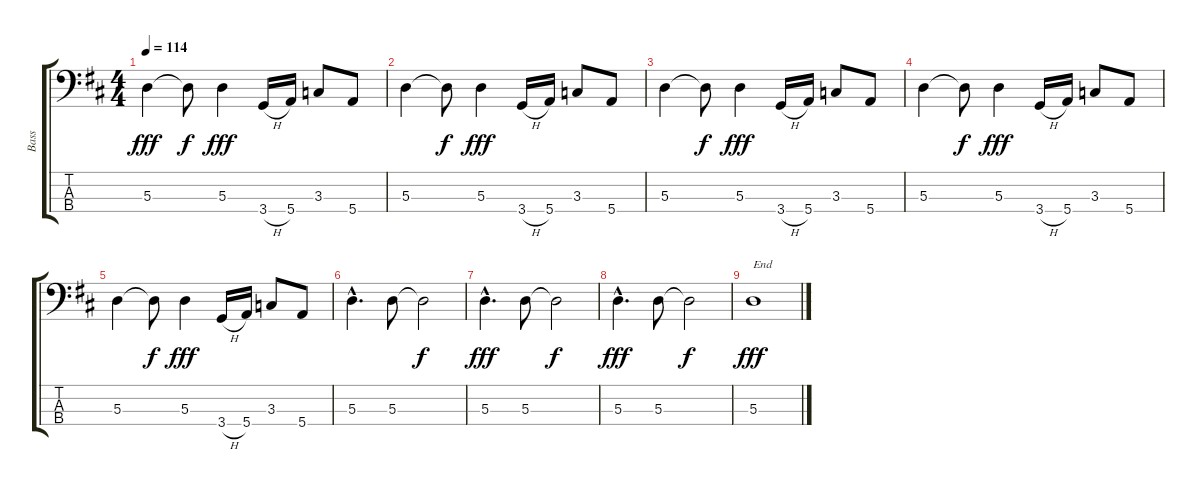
\track ("Bass" "Bass") {instrument electricbasspick}
\staff {score tabs}
\tuning (G2 D2 A1 E1) {hide}
\ts (4 4)
\tempo 114
\clef f4
\ks d
5.3.4{dy fff} 5.3{t}.8{dy f} 5.3.4{dy fff} 3.4{h}.16 5.4.16 3.3.8 5.4.8 |
5.3.4 5.3{t}.8{dy f} 5.3.4{dy fff} 3.4{h}.16 5.4.16 3.3.8 5.4.8 |
5.3.4 5.3{t}.8{dy f} 5.3.4{dy fff} 3.4{h}.16 5.4.16 3.3.8 5.4.8 |
5.3.4 5.3{t}.8{dy f} 5.3.4{dy fff} 3.4{h}.16 5.4.16 3.3.8 5.4.8 |
5.3.4 5.3{t}.8{dy f} 5.3.4{dy fff} 3.4{h}.16 5.4.16 3.3.8 5.4.8 |
5.3{hac}.4{d} 5.3.8 5.3{t}.2{dy f} |
5.3{hac}.4{d dy fff} 5.3.8 5.3{t}.2{dy f} |
5.3{hac}.4{d dy fff} 5.3.8 5.3{t}.2{dy f} |
5.3.1{txt "End" dy fff}
